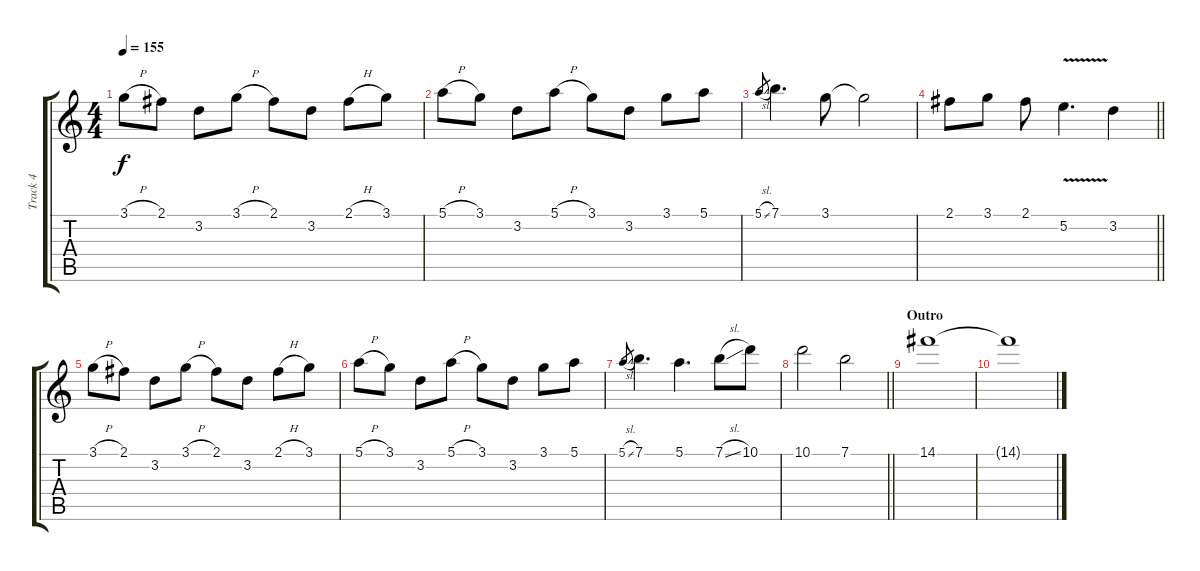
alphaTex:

\track ("Track 4" "Track 4") {instrument electricguitarclean}
\staff {score tabs}
\tuning (E4 B3 G3 D3 A2 E2) {hide}
\ts (4 4)
\tempo 155
\clef g2
\ks c
3.1{h}.8{dy f} 2.1.8 3.2.8 3.1{h}.8 2.1.8 3.2.8 2.1{h}.8 3.1.8 |
5.1{h}.8 3.1.8 3.2.8 5.1{h}.8 3.1.8 3.2.8 3.1.8 5.1.8 |
5.1{sl}.8{gr} 7.1.4{d} 3.1.8 3.1{t}.2 |
\barLineRight lightlight
2.1.8 3.1.8 2.1.8 5.2{v}.4{d} 3.2.4 |
3.1{h}.8 2.1.8 3.2.8 3.1{h}.8 2.1.8 3.2.8 2.1{h}.8 3.1.8 |
5.1{h}.8 3.1.8 3.2.8 5.1{h}.8 3.1.8 3.2.8 3.1.8 5.1.8 |
5.1{sl}.8{gr} 7.1.4{d} 5.1.4{d} 7.1{sl}.8 10.1.8 |
\barLineRight lightlight
10.1.2 7.1.2 |
\section ("" "Outro")
14.1.1 |
14.1{t}.1
